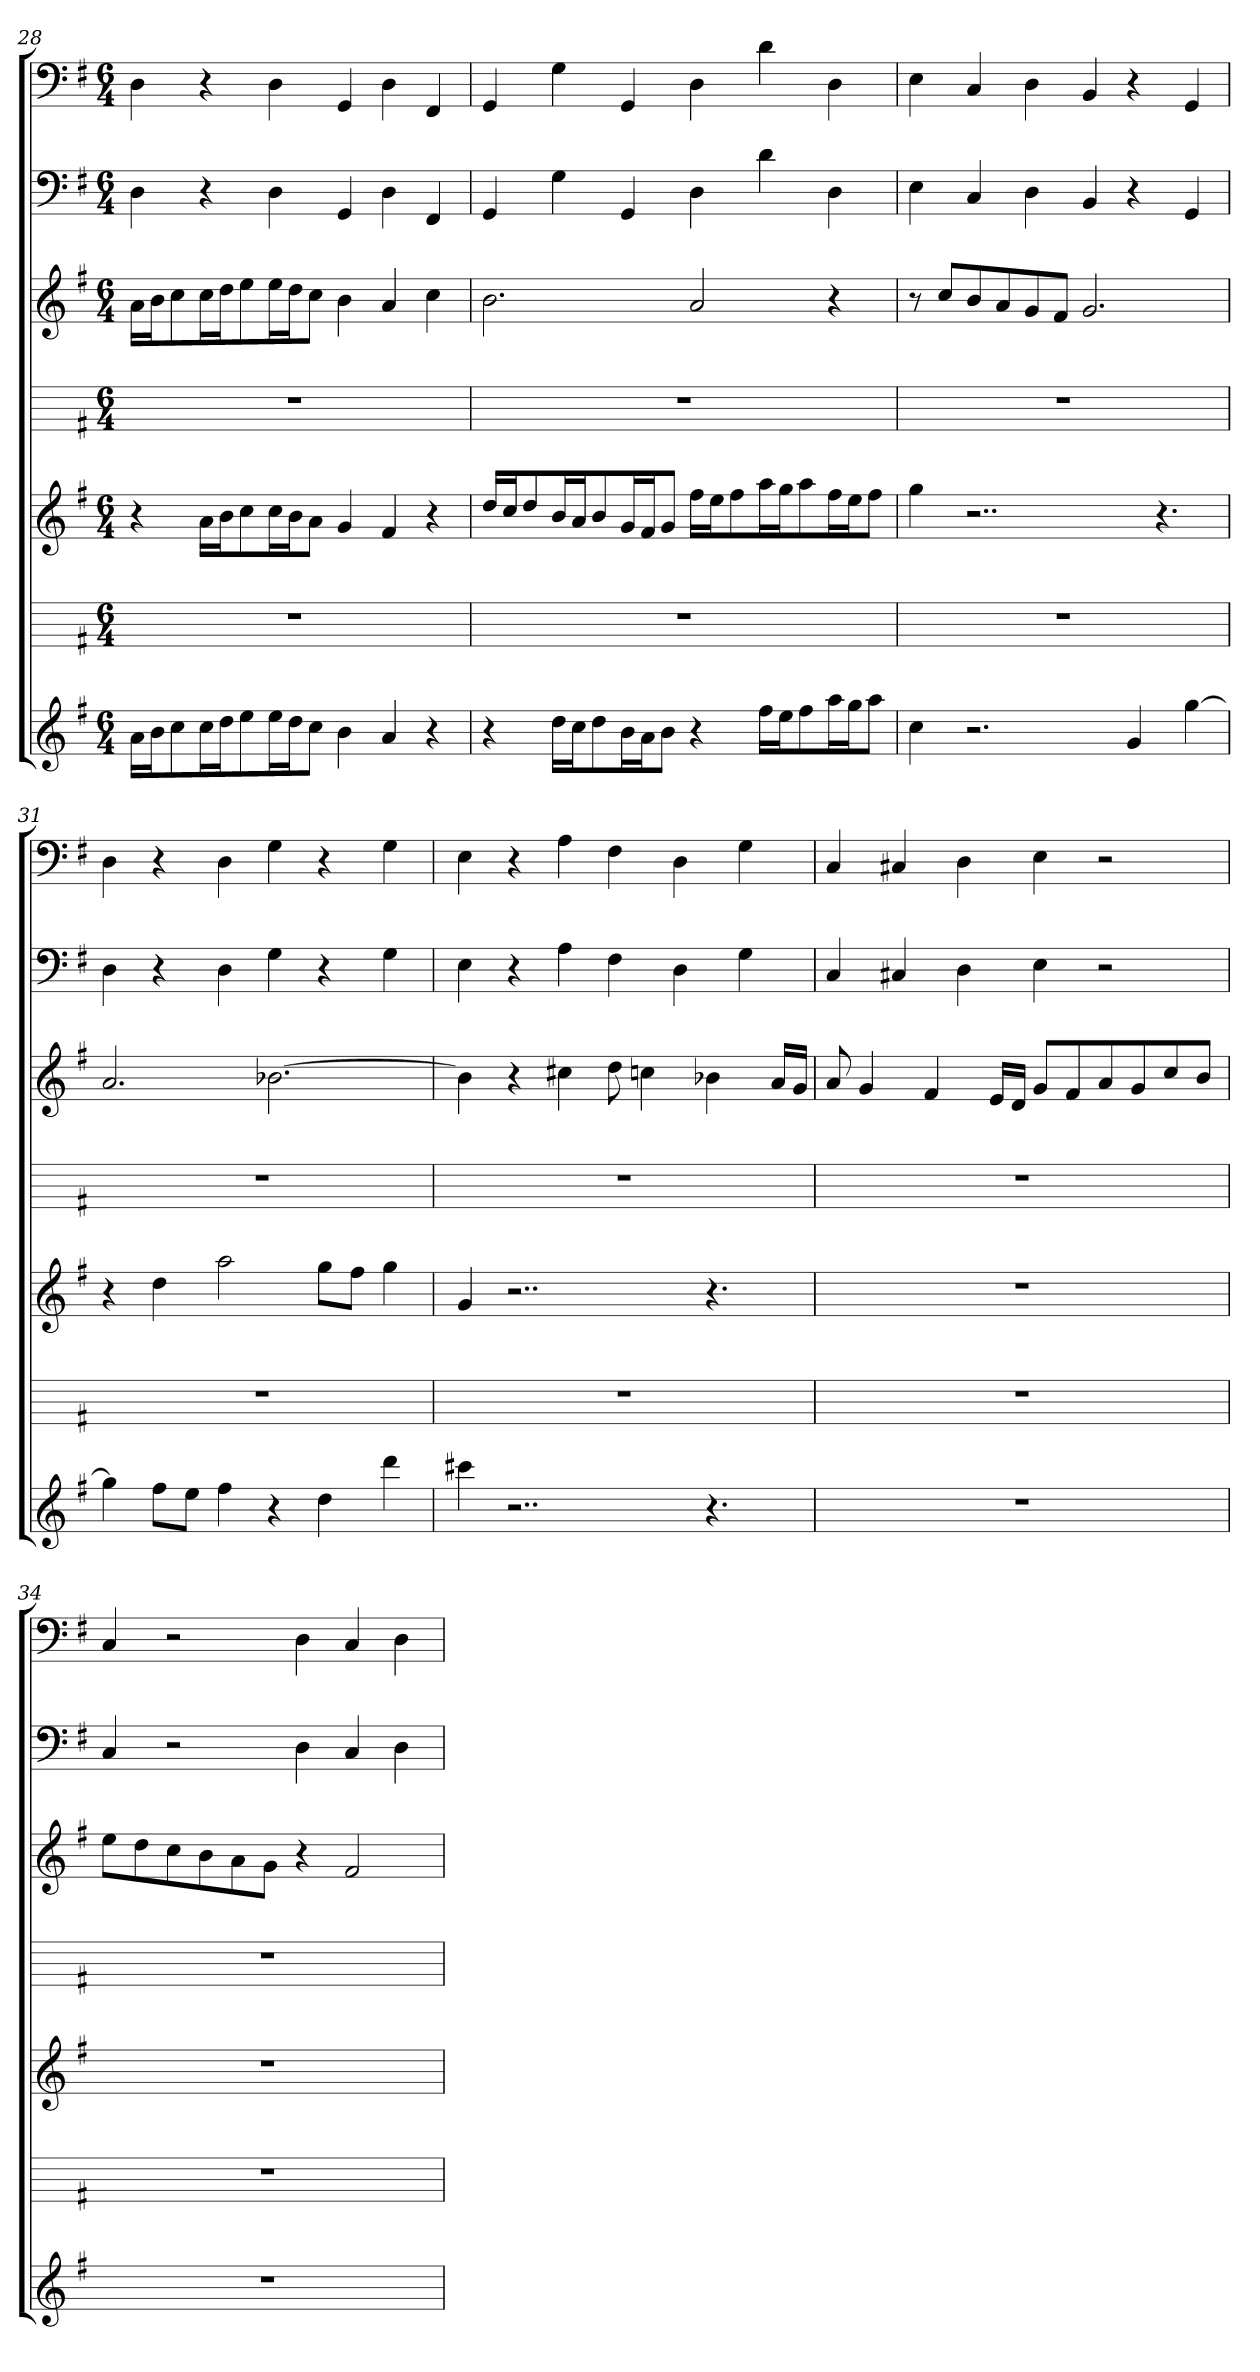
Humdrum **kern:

**kern	**kern	**kern	**kern	**kern	**kern	**kern
*part7	*part6	*part5	*part4	*part3	*part2	*part1
*staff7	*staff6	*staff5	*staff4	*staff3	*staff2	*staff1
*	*	*	*	*	*clefF4	*clefF4
*k[f#]	*k[f#]	*k[f#]	*k[f#]	*k[f#]	*k[f#]	*k[f#]
*G:	*G:	*G:	*G:	*G:	*G:	*G:
*M6/4	*M6/4	*M6/4	*M6/4	*M6/4	*M6/4	*M6/4
=28	=28	=28	=28	=28	=28	=28
16aLL	1.r	4r	1.r	16aLL	4D	4D
16bJ	.	.	.	16bJ	.	.
8cc	.	.	.	8cc	.	.
16ccL	.	16aLL	.	16ccL	4r	4r
16ddJ	.	16bJ	.	16ddJ	.	.
8ee	.	8cc	.	8ee	.	.
16eeL	.	16ccL	.	16eeL	4D	4D
16ddJ	.	16bJ	.	16ddJ	.	.
8ccJ	.	8aJ	.	8ccJ	.	.
4b	.	4g	.	4b	4GG	4GG
4a	.	4f#	.	4a	4D	4D
4r	.	4r	.	4cc	4FF#	4FF#
=29	=29	=29	=29	=29	=29	=29
4r	1.r	16ddLL	1.r	2.b	4GG	4GG
.	.	16ccJ	.	.	.	.
.	.	8dd	.	.	.	.
16ddLL	.	16bL	.	.	4G	4G
16ccJ	.	16aJ	.	.	.	.
8dd	.	8b	.	.	.	.
16bL	.	16gL	.	.	4GG	4GG
16aJ	.	16f#J	.	.	.	.
8bJ	.	8gJ	.	.	.	.
4r	.	16ff#LL	.	2a	4D	4D
.	.	16eeJ	.	.	.	.
.	.	8ff#	.	.	.	.
16ff#LL	.	16aaL	.	.	4d	4d
16eeJ	.	16ggJ	.	.	.	.
8ff#	.	8aa	.	.	.	.
16aaL	.	16ff#L	.	4r	4D	4D
16ggJ	.	16eeJ	.	.	.	.
8aaJ	.	8ff#J	.	.	.	.
=30	=30	=30	=30	=30	=30	=30
4cc	1.r	4gg	1.r	8r	4E	4E
.	.	.	.	8ccL	.	.
2.r	.	2..r	.	8b	4C	4C
.	.	.	.	8a	.	.
.	.	.	.	8g	4D	4D
.	.	.	.	8f#J	.	.
.	.	.	.	2.g	4BB	4BB
4g	.	.	.	.	4r	4r
.	.	4.r	.	.	.	.
[4gg	.	.	.	.	4GG	4GG
=31	=31	=31	=31	=31	=31	=31
4gg]	1.r	4r	1.r	2.a	4D	4D
8ff#L	.	4dd	.	.	4r	4r
8eeJ	.	.	.	.	.	.
4ff#	.	2aa	.	.	4D	4D
4r	.	.	.	[2.b-X	4G	4G
4dd	.	8ggL	.	.	4r	4r
.	.	8ff#J	.	.	.	.
4ddd	.	4gg	.	.	4G	4G
=32	=32	=32	=32	=32	=32	=32
4ccc#X	1.r	4g	1.r	4b-]	4E	4E
2..r	.	2..r	.	4r	4r	4r
.	.	.	.	4cc#X	4A	4A
.	.	.	.	8dd	4F#	4F#
.	.	.	.	4ccn	.	.
.	.	.	.	.	4D	4D
4.r	.	4.r	.	4b-X	.	.
.	.	.	.	.	4G	4G
.	.	.	.	16aLL	.	.
.	.	.	.	16gJJ	.	.
=33	=33	=33	=33	=33	=33	=33
1.r	1.r	1.r	1.r	8a	4C	4C
.	.	.	.	4g	.	.
.	.	.	.	.	4C#X	4C#X
.	.	.	.	4f#	.	.
.	.	.	.	.	4D	4D
.	.	.	.	16eLL	.	.
.	.	.	.	16dJJ	.	.
.	.	.	.	8gL	4E	4E
.	.	.	.	8f#	.	.
.	.	.	.	8a	2r	2r
.	.	.	.	8g	.	.
.	.	.	.	8cc	.	.
.	.	.	.	8bJ	.	.
=34	=34	=34	=34	=34	=34	=34
1.r	1.r	1.r	1.r	8eeL	4C	4C
.	.	.	.	8dd	.	.
.	.	.	.	8cc	2r	2r
.	.	.	.	8b	.	.
.	.	.	.	8a	.	.
.	.	.	.	8gJ	.	.
.	.	.	.	4r	4D	4D
.	.	.	.	2f#	4C	4C
.	.	.	.	.	4D	4D
=	=	=	=	=	=	=
*-	*-	*-	*-	*-	*-	*-
